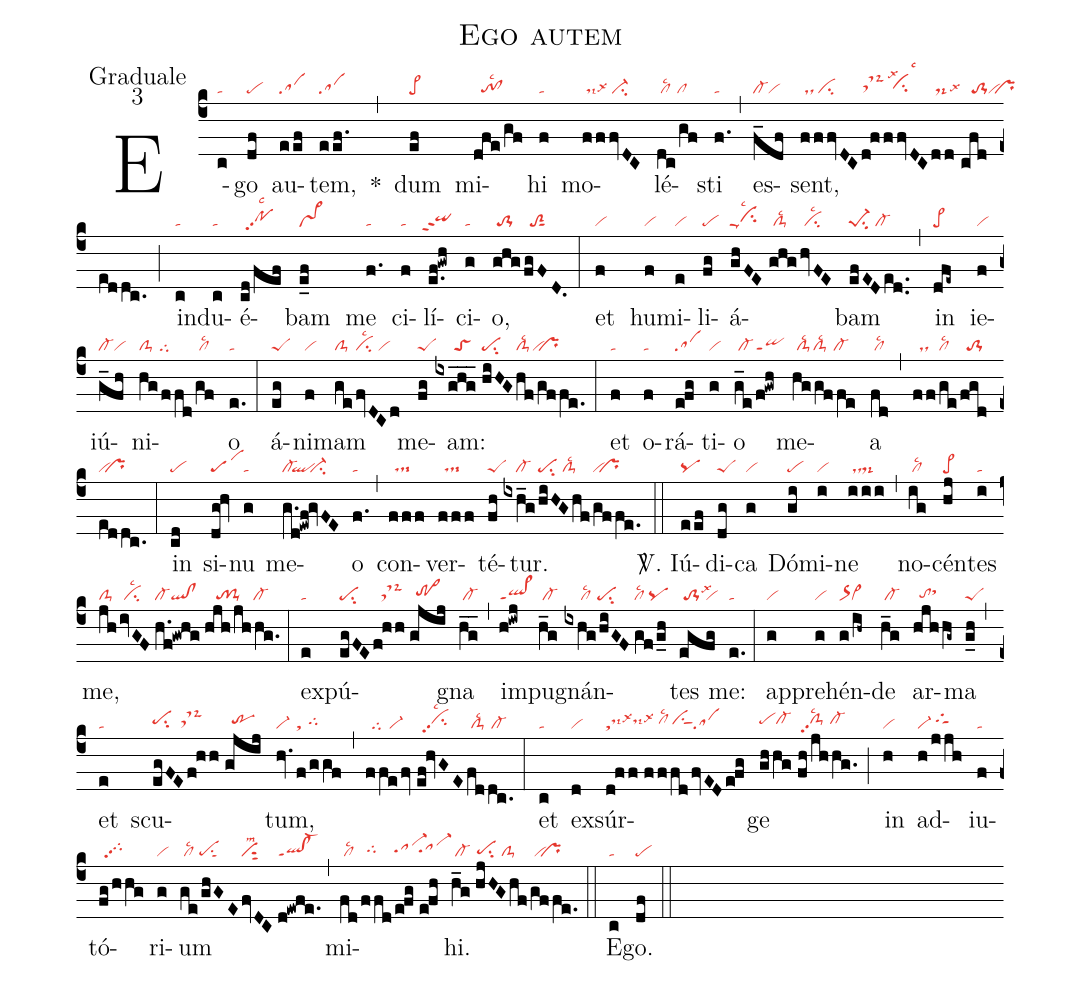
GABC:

name:Ego autem;
office-part:Graduale;
mode:3;
nabc-lines:1;
%%
(c4) E(c|ta)go(df|pe) au(eef|sa)tem,(eef.|sa) *(,)
dum(ef|pe>) mi(dfe/gf|//to!cllsc2)hi(f|ta) mo(fffvDC|/dslsx6/ci-)lé(dc/gf|/cllsc2//cl)sti(f.|ta) (,)
es(f_df|cl-vi)sent,(ff/fvDC|/ds/ci|/d!fffvDC|tsM-lsx3``cihhlsc3|/dd|/ds-lsx3|//cfd/eddc.|///to-1vi``pr) (;)
in(c|ta)du(c|ta)é(cd/fef|//pohhpp2lsc2)bam(e_f|pr~)
me(f.|ta) ci(f|ta)lí(e.f!gwh|``qihhppt2)ci(g|ta)o,(ghg|/to-1|/fgFD.|//toS2sut1) (:)
et(f|vi) hu(f|vi)mi(e|vi)li(fg|pe)á(ghFE|cilsc2ppu1|//ghg|/clS-lsc2|/hvFE|/cilsc2)bam(efEDed..|pe-1su2/cl-) (,)
in(dfe~|pe>) ie(f|vi)iú(g_fh|cl-vi)ni(hg/ffd|clS-/tg|/gf|/cllsc2)o(e.|ta) (:)
á(eg|peS)ni(f|vi)mam(ge|clS-|/fvDCd|cilsc2/vi) me(fg|peS)am:(ixghg___|//////toS|//hiHG|pesu2|/hf/gffe.|clS-lsc2vi``pr) (:)
et(f|ta) o(f|ta)rá(e!fg|sa)ti(g|vi)o(g_e|/cl-|/f!gwh|qippt1)
me(hggffe|/clS-lsc2clS-lsc2/cl-)a(fd|/cllsc2) (,) (ff/ge|//ds///cllsc2|/fgd|//to-1|/eddc.|vi``pr) (:)
in(cd|pe) si(dg!hv|scG1)nu(g|ta) me(g.d!ewf!gvFE|cl-``ql``ci-)o(f.|ta) (,)
con(fff|//ts-)ver(fff|//ts-)té(fh|peS)tur.(ixh_g|////cl-|/hiHGhf|pesu2/clS-lsc2|/gffe.|vi``pr) (::)

<sp>V/</sp>. Iú(eef|pq)di(dg|peS)ca(g|vi) Dó(gi|pe)mi(i|vi)ne(iii|/dsds-) (,)
no(ig|/cllsc2)cén(hj|pe>)tes(i|ta)
me,(jh|clS-|/ivGF|/cilsc2|//h.f!gwhg|cl-ql!cl|<nlba>//hjh/jhhg.|///to!cl-1///cl-) </nlba> (:)
ex(e|ta)pú(egFE|pesu2|f!hh|//tsM-he|//gjij|//tr>hh)gna(hg__|/cl-) (,)
im(h!iwj|ql>ppt1)pu(h_g|/cl-)gnán(ixhg/hiGF|/////cllsc2//pesu2|//gf/g_h|cllsc2/pq)tes(egfg|/to-1lsx3``vi) me:(e.|ta) (:)
ap(g|vi)pre(g|vi)hén(g/ih~|or>cl~)de(h_g|/cl-) ar(hjhhg~|//tohgsthi)ma(g_h|peS) (,)
et(e|ta) scu(egFEf!hh|pehhsu2//tsM-|//gjij|//trhh)tum,(hv.f/ggf|vi-//st//tghh) (,) (ffe/fv|//tg//vi-|//ef!hvGE|//vihhpp2su2lsc2|fddc.|/clS-lsc2/cl-) (:)
et(c|ta) ex(d|vi)súr(d!ff//fffd/fvEDe!fg|stdshhlsx6dshhlsx6/clhhlsc2/ciShhsa)ge(ghhg|pehhcl-hh|//fh/jhhg.|/clS-hhpp2lsc2/cl-hh) (;)
in(h|vi) ad(h/jjh|vi-/tgShi)iu(f|ta)tó(fg/hhg|//tghipp2)ri(g|vi)um(ge/ghGE|/cllsc2/pesu1sut1|fvDC|ciS1lsm2|//d!ewfe.|ql!cl-ppt1) (,)
mi(fd/ffd|/cllsc2////tghh|/e!fg|sa-hh|//e!fh|sa-hh)hi.(h_g//hjHG/hf/|/cl-//pehgsu2/clS-|gffe.|/vi``pr) (::)

E(c|ta)go.(df|pe) (::)
